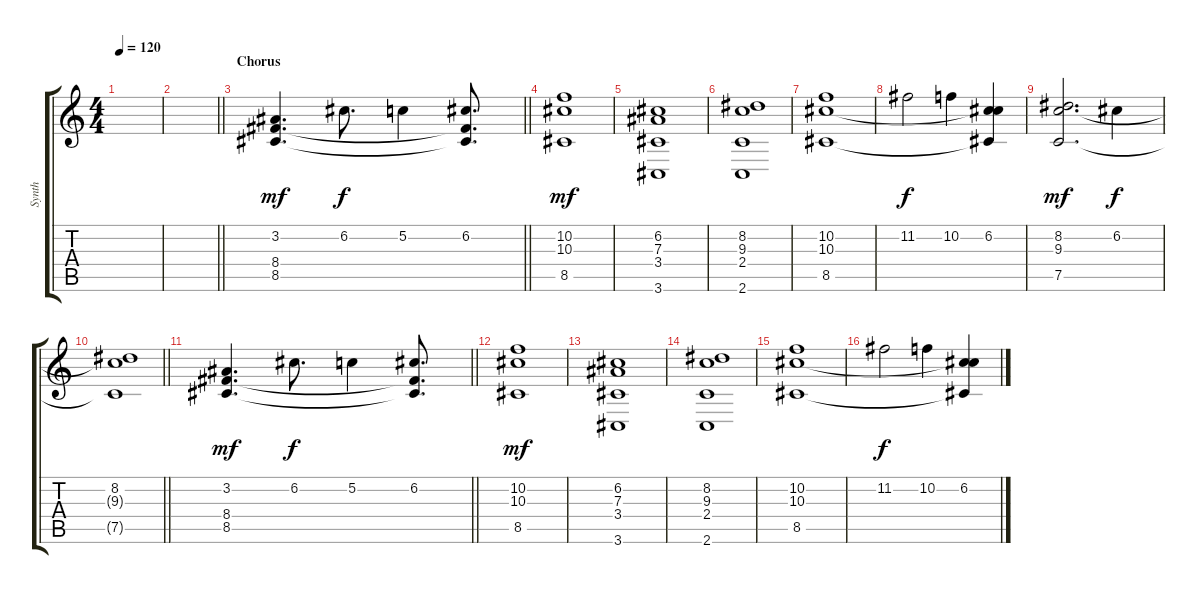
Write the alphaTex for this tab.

\track ("Synth" "Synth") {instrument pad8sweep}
\staff {score tabs}
\tuning (C5 G4 Eb4 Bb3 F3 Bb2) {hide}
\ts (4 4)
\tempo 120
\clef g2
\ks c
|
\barLineRight lightlight
|
\section ("" "Chorus")
\barLineRight lightlight
(3.2 8.4 8.5).4{d dy mf} 6.2.8{d dy f} 5.2.4 (6.2 8.4{t} 8.5{t}).8{d} |
(10.2 10.3 8.5).1{dy mf} |
(6.2 7.3 3.4 3.6).1 |
(8.2 9.3 2.4 2.6).1 |
(10.2 10.3 8.5).1 |
11.2.2{dy f} 10.2.4 (6.2 10.3{t} 8.5{t}).4 |
(8.2 9.3 7.5).2{d dy mf} 6.2.4{dy f} |
\barLineRight lightlight
(8.2 9.3{t} 7.5{t}).1 |
\barLineRight lightlight
(3.2 8.4 8.5).4{d dy mf} 6.2.8{d dy f} 5.2.4 (6.2 8.4{t} 8.5{t}).8{d} |
(10.2 10.3 8.5).1{dy mf} |
(6.2 7.3 3.4 3.6).1 |
(8.2 9.3 2.4 2.6).1 |
(10.2 10.3 8.5).1 |
11.2.2{dy f} 10.2.4 (6.2 10.3{t} 8.5{t}).4
